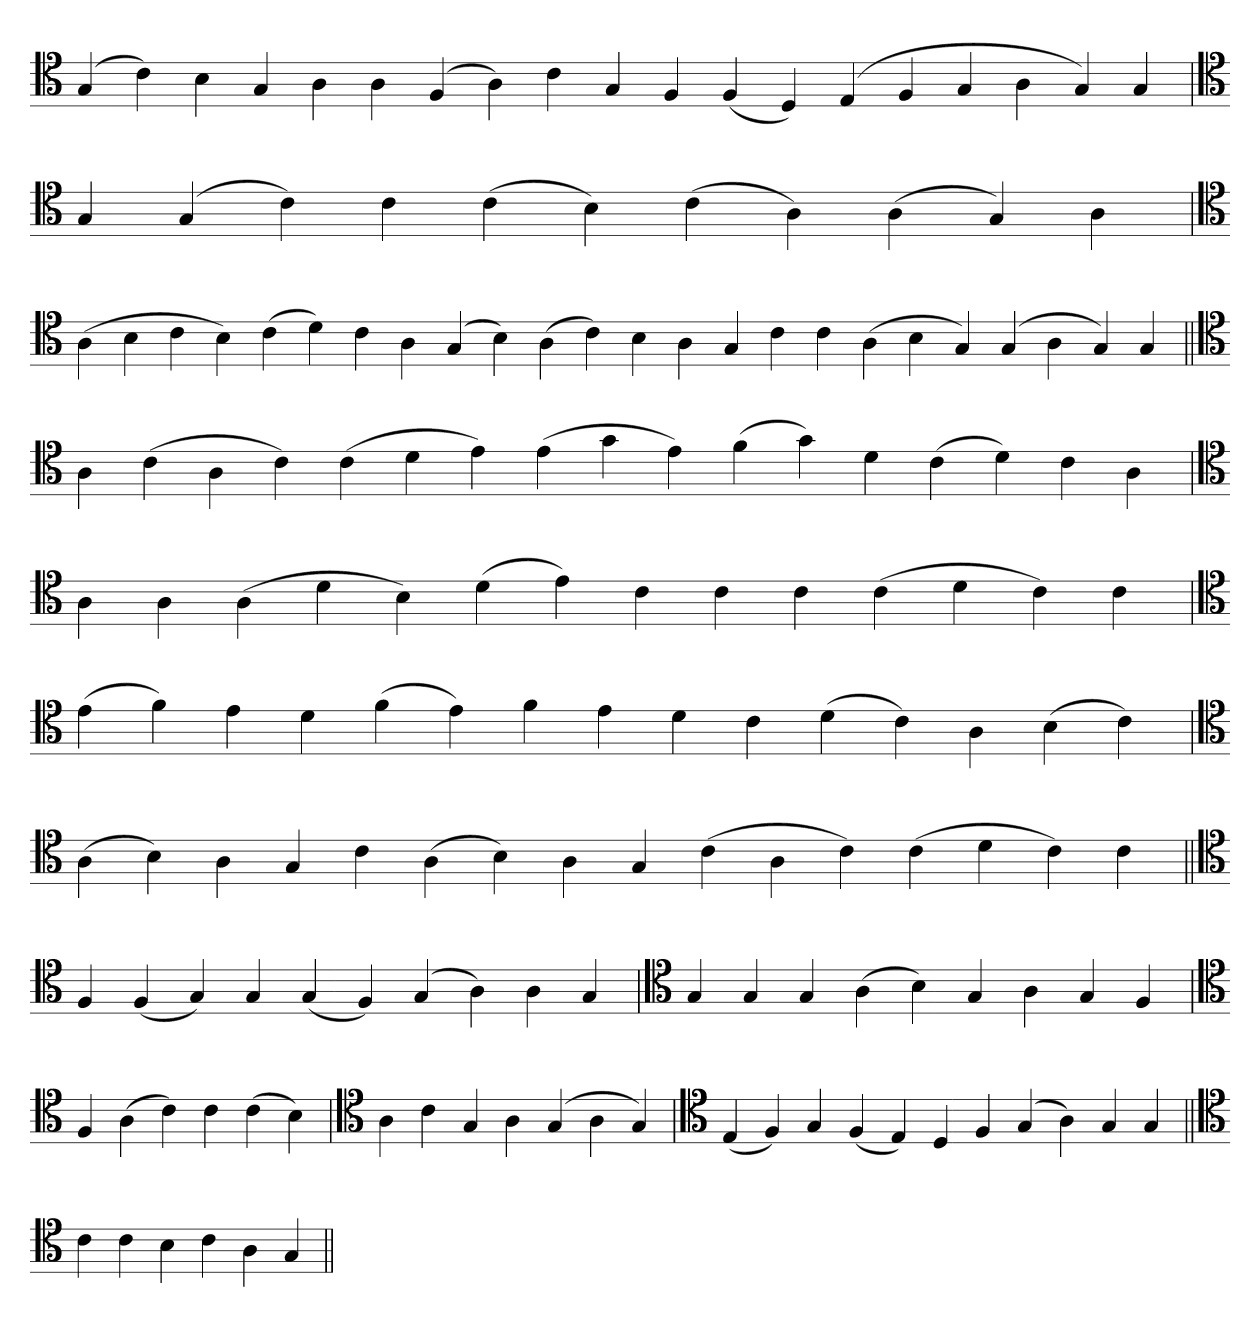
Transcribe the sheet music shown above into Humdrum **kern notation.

**kern
*part1
*staff1
*clefC4
=
(4G
4c)
4B
4G
4A
4A
(4F
4A)
4c
4G
4F
(4F
4D)
(4E
4F
4G
4A
4G)
4G
='
*clefC4
4G
(4G
4c)
4c
(4c
4B)
(4c
4A)
(4A
4G)
4A
='
*clefC4
(4A
4B
4c
4B)
(4c
4d)
4c
4A
(4G
4B)
(4A
4c)
4B
4A
4G
4c
4c
(4A
4B
4G)
(4G
4A
4G)
4G
=||
*clefC4
4A
(4c
4A
4c)
(4c
4d
4e)
(4e
4g
4e)
(4f
4g)
4d
(4c
4d)
4c
4A
='
*clefC4
4A
4A
(4A
4d
4B)
(4d
4e)
4c
4c
4c
(4c
4d
4c)
4c
='
*clefC4
(4e
4f)
4e
4d
(4f
4e)
4f
4e
4d
4c
(4d
4c)
4A
(4B
4c)
=`
*clefC4
(4A
4B)
4A
4G
4c
(4A
4B)
4A
4G
(4c
4A
4c)
(4c
4d
4c)
4c
=||
*clefC4
4F
(4F
4G)
4G
(4G
4F)
(4G
4A)
4A
4G
=`
*clefC4
4G
4G
4G
(4A
4B)
4G
4A
4G
4F
=`
*clefC4
4F
(4A
4c)
4c
(4c
4B)
='
*clefC4
4A
4c
4G
4A
(4G
4A
4G)
=`
*clefC4
(4E
4F)
4G
(4F
4E)
4D
4F
(4G
4A)
4G
4G
=||
*clefC4
4c
4c
4B
4c
4A
4G
=||
*-
